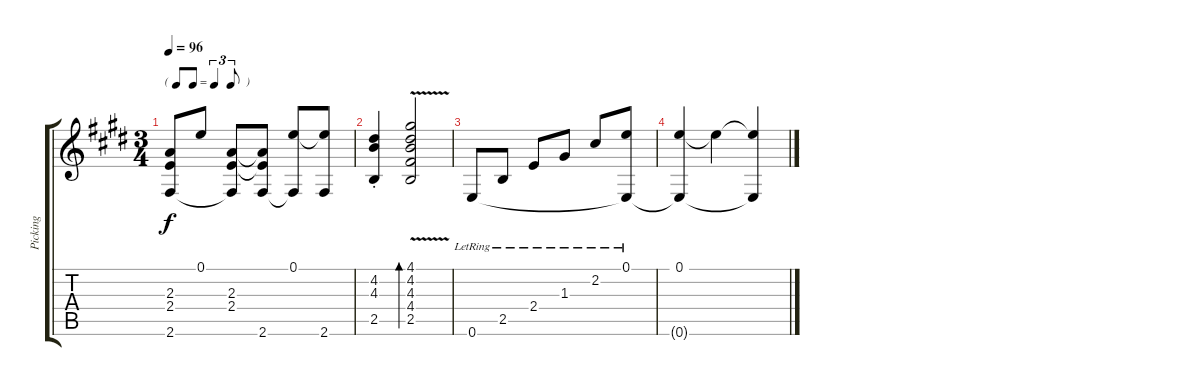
\track ("Picking" "Picking") {instrument acousticguitarnylon}
\staff {score tabs}
\tuning (E4 B3 G3 D3 A2 E2) {hide}
\ts (3 4)
\tf triplet8th
\tempo 96
\clef g2
\ks e
(2.3 2.4 2.6).8{dy f} 0.1.8 (2.3 2.4 2.6{t}).8 (2.3{t} 2.4{t} 2.6).8 (0.1 2.6{t}).8 (0.1{t} 2.6).8 |
(4.2{st} 4.3 2.5).4 (4.1 4.2 4.3 4.4 2.5{v}).2{bd 60} |
0.6{lr}.8 2.5{lr}.8 2.4{lr}.8 1.3{lr}.8 2.2{lr}.8 (0.1{lr} 0.6{t}).8 |
(0.1 0.6{t}).4 0.1{t}.4 (0.1{t} 0.6{t}).4
